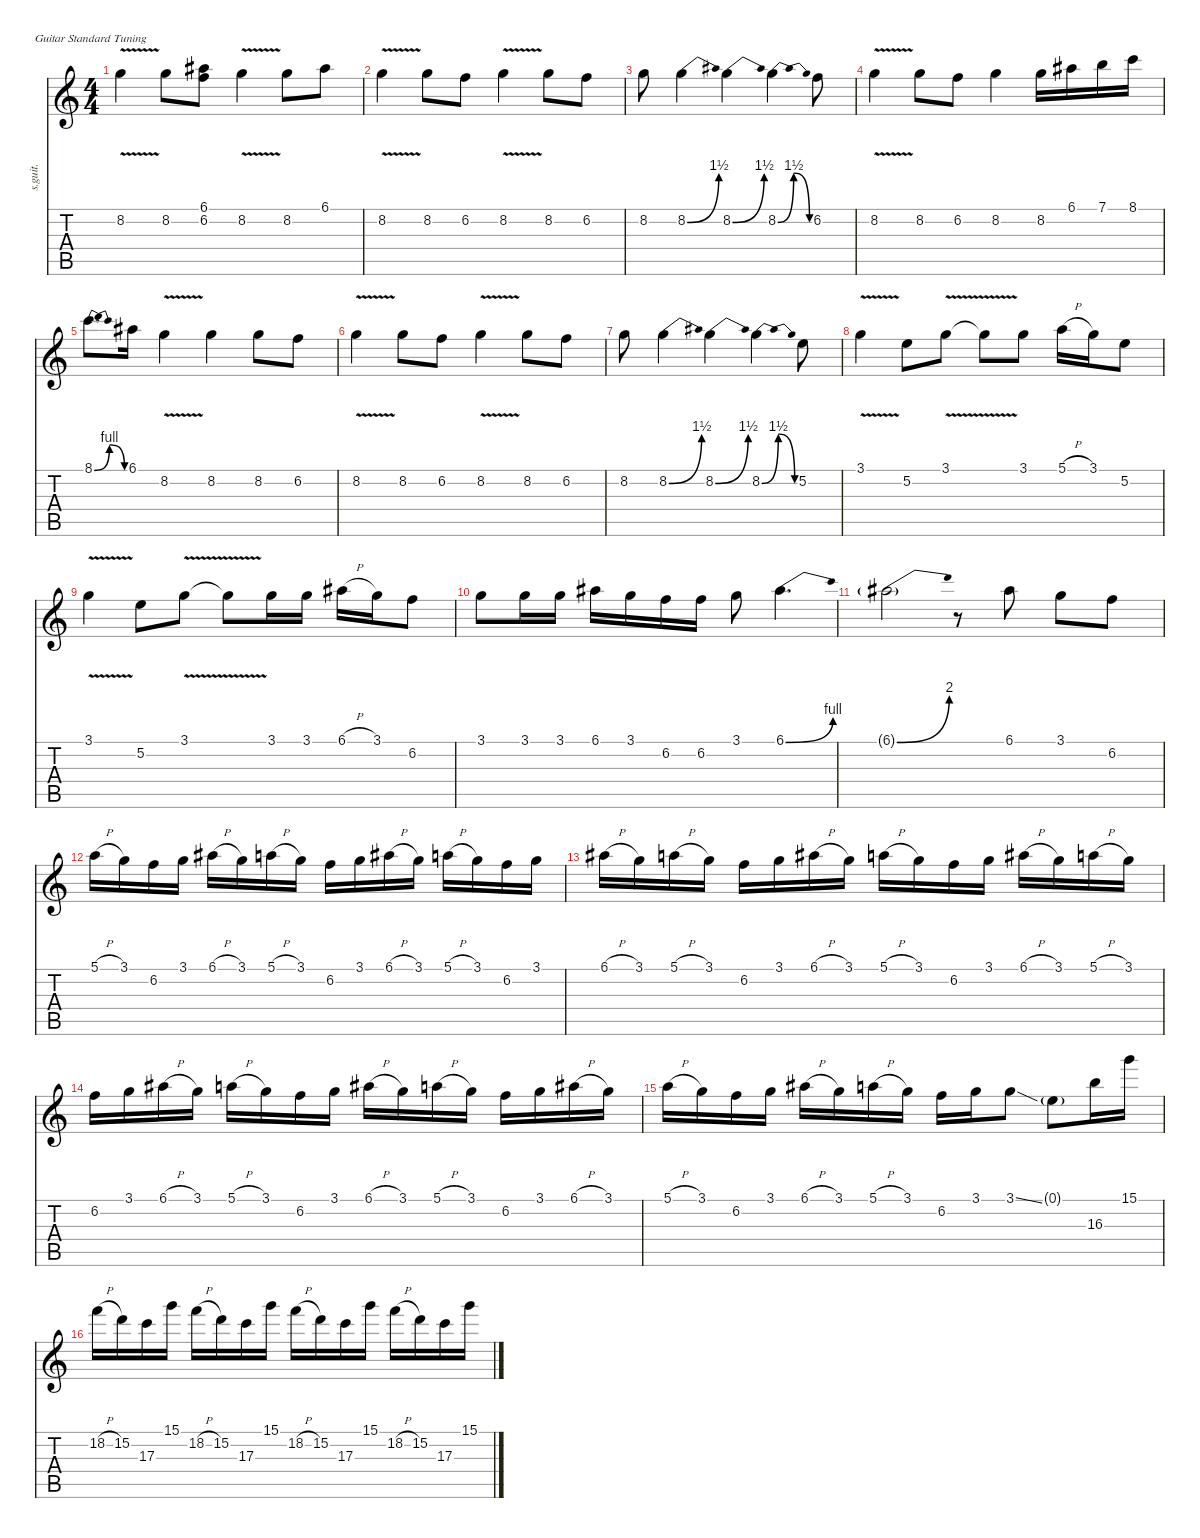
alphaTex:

\defaultSystemsLayout 4
\hideDynamics
\bracketExtendMode nobrackets
\track ("Allen Collins (Lead Guitar-Right Stereo)" "s.guit.") {instrument distortionguitar}
\staff {score tabs}
\tuning (E4 B3 G3 D3 A2 E2)
\ts (4 4)
\tempo (150 hide)
\clef g2
\ks c
8.2{v}.4{lyrics (0 "") lyrics (1 "") lyrics (2 "") lyrics (3 "") lyrics (4 "") dy f} 8.2.8{lyrics (0 "") lyrics (1 "") lyrics (2 "") lyrics (3 "") lyrics (4 "")} (6.1{acc #} 6.2).8{lyrics (0 "") lyrics (1 "") lyrics (2 "") lyrics (3 "") lyrics (4 "")} 8.2{v}.4{lyrics (0 "") lyrics (1 "") lyrics (2 "") lyrics (3 "") lyrics (4 "")} 8.2.8{lyrics (0 "") lyrics (1 "") lyrics (2 "") lyrics (3 "") lyrics (4 "")} 6.1{acc #}.8{lyrics (0 "") lyrics (1 "") lyrics (2 "") lyrics (3 "") lyrics (4 "")} |
8.2{v}.4{lyrics (0 "") lyrics (1 "") lyrics (2 "") lyrics (3 "") lyrics (4 "")} 8.2.8{lyrics (0 "") lyrics (1 "") lyrics (2 "") lyrics (3 "") lyrics (4 "")} 6.2.8{lyrics (0 "") lyrics (1 "") lyrics (2 "") lyrics (3 "") lyrics (4 "")} 8.2{v}.4{lyrics (0 "") lyrics (1 "") lyrics (2 "") lyrics (3 "") lyrics (4 "")} 8.2.8{lyrics (0 "") lyrics (1 "") lyrics (2 "") lyrics (3 "") lyrics (4 "")} 6.2.8{lyrics (0 "") lyrics (1 "") lyrics (2 "") lyrics (3 "") lyrics (4 "")} |
8.2.8{lyrics (0 "") lyrics (1 "") lyrics (2 "") lyrics (3 "") lyrics (4 "")} 8.2{be (bend 0 0 30 6)}.4{lyrics (0 "") lyrics (1 "") lyrics (2 "") lyrics (3 "") lyrics (4 "")} 8.2{be (bend 0 0 30 6)}.4{lyrics (0 "") lyrics (1 "") lyrics (2 "") lyrics (3 "") lyrics (4 "")} 8.2{be (bendrelease 0 0 30 6 30 6 60 0)}.4{lyrics (0 "") lyrics (1 "") lyrics (2 "") lyrics (3 "") lyrics (4 "")} 6.2.8{lyrics (0 "") lyrics (1 "") lyrics (2 "") lyrics (3 "") lyrics (4 "")} |
8.2{v}.4{lyrics (0 "") lyrics (1 "") lyrics (2 "") lyrics (3 "") lyrics (4 "")} 8.2.8{lyrics (0 "") lyrics (1 "") lyrics (2 "") lyrics (3 "") lyrics (4 "")} 6.2.8{lyrics (0 "") lyrics (1 "") lyrics (2 "") lyrics (3 "") lyrics (4 "")} 8.2.4{lyrics (0 "") lyrics (1 "") lyrics (2 "") lyrics (3 "") lyrics (4 "")} 8.2.16{lyrics (0 "") lyrics (1 "") lyrics (2 "") lyrics (3 "") lyrics (4 "")} 6.1{acc #}.16{lyrics (0 "") lyrics (1 "") lyrics (2 "") lyrics (3 "") lyrics (4 "")} 7.1.16{lyrics (0 "") lyrics (1 "") lyrics (2 "") lyrics (3 "") lyrics (4 "")} 8.1.16{lyrics (0 "") lyrics (1 "") lyrics (2 "") lyrics (3 "") lyrics (4 "")} |
8.1{be (bendrelease 0 0 30 4 30 4 60 0)}.8{d lyrics (0 "") lyrics (1 "") lyrics (2 "") lyrics (3 "") lyrics (4 "")} 6.1{acc #}.16{lyrics (0 "") lyrics (1 "") lyrics (2 "") lyrics (3 "") lyrics (4 "")} 8.2{v}.4{lyrics (0 "") lyrics (1 "") lyrics (2 "") lyrics (3 "") lyrics (4 "")} 8.2.4{lyrics (0 "") lyrics (1 "") lyrics (2 "") lyrics (3 "") lyrics (4 "")} 8.2.8{lyrics (0 "") lyrics (1 "") lyrics (2 "") lyrics (3 "") lyrics (4 "")} 6.2.8{lyrics (0 "") lyrics (1 "") lyrics (2 "") lyrics (3 "") lyrics (4 "")} |
8.2{v}.4{lyrics (0 "") lyrics (1 "") lyrics (2 "") lyrics (3 "") lyrics (4 "")} 8.2.8{lyrics (0 "") lyrics (1 "") lyrics (2 "") lyrics (3 "") lyrics (4 "")} 6.2.8{lyrics (0 "") lyrics (1 "") lyrics (2 "") lyrics (3 "") lyrics (4 "")} 8.2{v}.4{lyrics (0 "") lyrics (1 "") lyrics (2 "") lyrics (3 "") lyrics (4 "")} 8.2.8{lyrics (0 "") lyrics (1 "") lyrics (2 "") lyrics (3 "") lyrics (4 "")} 6.2.8{lyrics (0 "") lyrics (1 "") lyrics (2 "") lyrics (3 "") lyrics (4 "")} |
8.2.8{lyrics (0 "") lyrics (1 "") lyrics (2 "") lyrics (3 "") lyrics (4 "")} 8.2{be (bend 0 0 30 6)}.4{lyrics (0 "") lyrics (1 "") lyrics (2 "") lyrics (3 "") lyrics (4 "")} 8.2{be (bend 0 0 30 6)}.4{lyrics (0 "") lyrics (1 "") lyrics (2 "") lyrics (3 "") lyrics (4 "")} 8.2{be (bendrelease 0 0 30 6 45 6 60 0)}.4{lyrics (0 "") lyrics (1 "") lyrics (2 "") lyrics (3 "") lyrics (4 "")} 5.2.8{lyrics (0 "") lyrics (1 "") lyrics (2 "") lyrics (3 "") lyrics (4 "")} |
3.1{v}.4{lyrics (0 "") lyrics (1 "") lyrics (2 "") lyrics (3 "") lyrics (4 "")} 5.2.8{lyrics (0 "") lyrics (1 "") lyrics (2 "") lyrics (3 "") lyrics (4 "")} 3.1{v}.8{lyrics (0 "") lyrics (1 "") lyrics (2 "") lyrics (3 "") lyrics (4 "")} 3.1{t}.8{lyrics (0 "") lyrics (1 "") lyrics (2 "") lyrics (3 "") lyrics (4 "")} 3.1.8{lyrics (0 "") lyrics (1 "") lyrics (2 "") lyrics (3 "") lyrics (4 "")} 5.1{h}.16{lyrics (0 "") lyrics (1 "") lyrics (2 "") lyrics (3 "") lyrics (4 "")} 3.1.16{lyrics (0 "") lyrics (1 "") lyrics (2 "") lyrics (3 "") lyrics (4 "")} 5.2.8{lyrics (0 "") lyrics (1 "") lyrics (2 "") lyrics (3 "") lyrics (4 "")} |
3.1{v}.4{lyrics (0 "") lyrics (1 "") lyrics (2 "") lyrics (3 "") lyrics (4 "")} 5.2.8{lyrics (0 "") lyrics (1 "") lyrics (2 "") lyrics (3 "") lyrics (4 "")} 3.1{v}.8{lyrics (0 "") lyrics (1 "") lyrics (2 "") lyrics (3 "") lyrics (4 "")} 3.1{t}.8{lyrics (0 "") lyrics (1 "") lyrics (2 "") lyrics (3 "") lyrics (4 "")} 3.1.16{lyrics (0 "") lyrics (1 "") lyrics (2 "") lyrics (3 "") lyrics (4 "")} 3.1.16{lyrics (0 "") lyrics (1 "") lyrics (2 "") lyrics (3 "") lyrics (4 "")} 6.1{h acc #}.16{lyrics (0 "") lyrics (1 "") lyrics (2 "") lyrics (3 "") lyrics (4 "")} 3.1.16{lyrics (0 "") lyrics (1 "") lyrics (2 "") lyrics (3 "") lyrics (4 "")} 6.2.8{lyrics (0 "") lyrics (1 "") lyrics (2 "") lyrics (3 "") lyrics (4 "")} |
3.1.8{lyrics (0 "") lyrics (1 "") lyrics (2 "") lyrics (3 "") lyrics (4 "")} 3.1.16{lyrics (0 "") lyrics (1 "") lyrics (2 "") lyrics (3 "") lyrics (4 "")} 3.1.16{lyrics (0 "") lyrics (1 "") lyrics (2 "") lyrics (3 "") lyrics (4 "")} 6.1{acc #}.16{lyrics (0 "") lyrics (1 "") lyrics (2 "") lyrics (3 "") lyrics (4 "")} 3.1.16{lyrics (0 "") lyrics (1 "") lyrics (2 "") lyrics (3 "") lyrics (4 "")} 6.2.16{lyrics (0 "") lyrics (1 "") lyrics (2 "") lyrics (3 "") lyrics (4 "")} 6.2.16{lyrics (0 "") lyrics (1 "") lyrics (2 "") lyrics (3 "") lyrics (4 "")} 3.1.8{lyrics (0 "") lyrics (1 "") lyrics (2 "") lyrics (3 "") lyrics (4 "")} 6.1{be (bend 0 0 60 4) acc #}.4{d lyrics (0 "") lyrics (1 "") lyrics (2 "") lyrics (3 "") lyrics (4 "")} |
6.1{be (bend 0 0 60 8) g acc #}.2{lyrics (0 "") lyrics (1 "") lyrics (2 "") lyrics (3 "") lyrics (4 "") dy mp} r.8 6.1{acc #}.8{lyrics (0 "") lyrics (1 "") lyrics (2 "") lyrics (3 "") lyrics (4 "") dy f} 3.1.8{lyrics (0 "") lyrics (1 "") lyrics (2 "") lyrics (3 "") lyrics (4 "")} 6.2.8{lyrics (0 "") lyrics (1 "") lyrics (2 "") lyrics (3 "") lyrics (4 "")} |
5.1{h}.16{lyrics (0 "") lyrics (1 "") lyrics (2 "") lyrics (3 "") lyrics (4 "")} 3.1.16{lyrics (0 "") lyrics (1 "") lyrics (2 "") lyrics (3 "") lyrics (4 "")} 6.2.16{lyrics (0 "") lyrics (1 "") lyrics (2 "") lyrics (3 "") lyrics (4 "")} 3.1.16{lyrics (0 "") lyrics (1 "") lyrics (2 "") lyrics (3 "") lyrics (4 "")} 6.1{h acc #}.16{lyrics (0 "") lyrics (1 "") lyrics (2 "") lyrics (3 "") lyrics (4 "")} 3.1.16{lyrics (0 "") lyrics (1 "") lyrics (2 "") lyrics (3 "") lyrics (4 "")} 5.1{h}.16{lyrics (0 "") lyrics (1 "") lyrics (2 "") lyrics (3 "") lyrics (4 "")} 3.1.16{lyrics (0 "") lyrics (1 "") lyrics (2 "") lyrics (3 "") lyrics (4 "")} 6.2.16{lyrics (0 "") lyrics (1 "") lyrics (2 "") lyrics (3 "") lyrics (4 "")} 3.1.16{lyrics (0 "") lyrics (1 "") lyrics (2 "") lyrics (3 "") lyrics (4 "")} 6.1{h acc #}.16{lyrics (0 "") lyrics (1 "") lyrics (2 "") lyrics (3 "") lyrics (4 "")} 3.1.16{lyrics (0 "") lyrics (1 "") lyrics (2 "") lyrics (3 "") lyrics (4 "")} 5.1{h}.16{lyrics (0 "") lyrics (1 "") lyrics (2 "") lyrics (3 "") lyrics (4 "")} 3.1.16{lyrics (0 "") lyrics (1 "") lyrics (2 "") lyrics (3 "") lyrics (4 "")} 6.2.16{lyrics (0 "") lyrics (1 "") lyrics (2 "") lyrics (3 "") lyrics (4 "")} 3.1.16{lyrics (0 "") lyrics (1 "") lyrics (2 "") lyrics (3 "") lyrics (4 "")} |
6.1{h acc #}.16{lyrics (0 "") lyrics (1 "") lyrics (2 "") lyrics (3 "") lyrics (4 "")} 3.1.16{lyrics (0 "") lyrics (1 "") lyrics (2 "") lyrics (3 "") lyrics (4 "")} 5.1{h}.16{lyrics (0 "") lyrics (1 "") lyrics (2 "") lyrics (3 "") lyrics (4 "")} 3.1.16{lyrics (0 "") lyrics (1 "") lyrics (2 "") lyrics (3 "") lyrics (4 "")} 6.2.16{lyrics (0 "") lyrics (1 "") lyrics (2 "") lyrics (3 "") lyrics (4 "")} 3.1.16{lyrics (0 "") lyrics (1 "") lyrics (2 "") lyrics (3 "") lyrics (4 "")} 6.1{h acc #}.16{lyrics (0 "") lyrics (1 "") lyrics (2 "") lyrics (3 "") lyrics (4 "")} 3.1.16{lyrics (0 "") lyrics (1 "") lyrics (2 "") lyrics (3 "") lyrics (4 "")} 5.1{h}.16{lyrics (0 "") lyrics (1 "") lyrics (2 "") lyrics (3 "") lyrics (4 "")} 3.1.16{lyrics (0 "") lyrics (1 "") lyrics (2 "") lyrics (3 "") lyrics (4 "")} 6.2.16{lyrics (0 "") lyrics (1 "") lyrics (2 "") lyrics (3 "") lyrics (4 "")} 3.1.16{lyrics (0 "") lyrics (1 "") lyrics (2 "") lyrics (3 "") lyrics (4 "")} 6.1{h acc #}.16{lyrics (0 "") lyrics (1 "") lyrics (2 "") lyrics (3 "") lyrics (4 "")} 3.1.16{lyrics (0 "") lyrics (1 "") lyrics (2 "") lyrics (3 "") lyrics (4 "")} 5.1{h}.16{lyrics (0 "") lyrics (1 "") lyrics (2 "") lyrics (3 "") lyrics (4 "")} 3.1.16{lyrics (0 "") lyrics (1 "") lyrics (2 "") lyrics (3 "") lyrics (4 "")} |
6.2.16{lyrics (0 "") lyrics (1 "") lyrics (2 "") lyrics (3 "") lyrics (4 "")} 3.1.16{lyrics (0 "") lyrics (1 "") lyrics (2 "") lyrics (3 "") lyrics (4 "")} 6.1{h acc #}.16{lyrics (0 "") lyrics (1 "") lyrics (2 "") lyrics (3 "") lyrics (4 "")} 3.1.16{lyrics (0 "") lyrics (1 "") lyrics (2 "") lyrics (3 "") lyrics (4 "")} 5.1{h}.16{lyrics (0 "") lyrics (1 "") lyrics (2 "") lyrics (3 "") lyrics (4 "")} 3.1.16{lyrics (0 "") lyrics (1 "") lyrics (2 "") lyrics (3 "") lyrics (4 "")} 6.2.16{lyrics (0 "") lyrics (1 "") lyrics (2 "") lyrics (3 "") lyrics (4 "")} 3.1.16{lyrics (0 "") lyrics (1 "") lyrics (2 "") lyrics (3 "") lyrics (4 "")} 6.1{h acc #}.16{lyrics (0 "") lyrics (1 "") lyrics (2 "") lyrics (3 "") lyrics (4 "")} 3.1.16{lyrics (0 "") lyrics (1 "") lyrics (2 "") lyrics (3 "") lyrics (4 "")} 5.1{h}.16{lyrics (0 "") lyrics (1 "") lyrics (2 "") lyrics (3 "") lyrics (4 "")} 3.1.16{lyrics (0 "") lyrics (1 "") lyrics (2 "") lyrics (3 "") lyrics (4 "")} 6.2.16{lyrics (0 "") lyrics (1 "") lyrics (2 "") lyrics (3 "") lyrics (4 "")} 3.1.16{lyrics (0 "") lyrics (1 "") lyrics (2 "") lyrics (3 "") lyrics (4 "")} 6.1{h acc #}.16{lyrics (0 "") lyrics (1 "") lyrics (2 "") lyrics (3 "") lyrics (4 "")} 3.1.16{lyrics (0 "") lyrics (1 "") lyrics (2 "") lyrics (3 "") lyrics (4 "")} |
5.1{h}.16{lyrics (0 "") lyrics (1 "") lyrics (2 "") lyrics (3 "") lyrics (4 "")} 3.1.16{lyrics (0 "") lyrics (1 "") lyrics (2 "") lyrics (3 "") lyrics (4 "")} 6.2.16{lyrics (0 "") lyrics (1 "") lyrics (2 "") lyrics (3 "") lyrics (4 "")} 3.1.16{lyrics (0 "") lyrics (1 "") lyrics (2 "") lyrics (3 "") lyrics (4 "")} 6.1{h acc #}.16{lyrics (0 "") lyrics (1 "") lyrics (2 "") lyrics (3 "") lyrics (4 "")} 3.1.16{lyrics (0 "") lyrics (1 "") lyrics (2 "") lyrics (3 "") lyrics (4 "")} 5.1{h}.16{lyrics (0 "") lyrics (1 "") lyrics (2 "") lyrics (3 "") lyrics (4 "")} 3.1.16{lyrics (0 "") lyrics (1 "") lyrics (2 "") lyrics (3 "") lyrics (4 "")} 6.2.16{lyrics (0 "") lyrics (1 "") lyrics (2 "") lyrics (3 "") lyrics (4 "")} 3.1.16{lyrics (0 "") lyrics (1 "") lyrics (2 "") lyrics (3 "") lyrics (4 "")} 3.1{ss}.8{lyrics (0 "") lyrics (1 "") lyrics (2 "") lyrics (3 "") lyrics (4 "")} 0.1{g}.8{lyrics (0 "") lyrics (1 "") lyrics (2 "") lyrics (3 "") lyrics (4 "") dy mp} 16.3.16{lyrics (0 "") lyrics (1 "") lyrics (2 "") lyrics (3 "") lyrics (4 "") dy f} 15.1.16{lyrics (0 "") lyrics (1 "") lyrics (2 "") lyrics (3 "") lyrics (4 "")} |
18.2{h}.16{lyrics (0 "") lyrics (1 "") lyrics (2 "") lyrics (3 "") lyrics (4 "")} 15.2.16{lyrics (0 "") lyrics (1 "") lyrics (2 "") lyrics (3 "") lyrics (4 "")} 17.3.16{lyrics (0 "") lyrics (1 "") lyrics (2 "") lyrics (3 "") lyrics (4 "")} 15.1.16{lyrics (0 "") lyrics (1 "") lyrics (2 "") lyrics (3 "") lyrics (4 "")} 18.2{h}.16{lyrics (0 "") lyrics (1 "") lyrics (2 "") lyrics (3 "") lyrics (4 "")} 15.2.16{lyrics (0 "") lyrics (1 "") lyrics (2 "") lyrics (3 "") lyrics (4 "")} 17.3.16{lyrics (0 "") lyrics (1 "") lyrics (2 "") lyrics (3 "") lyrics (4 "")} 15.1.16{lyrics (0 "") lyrics (1 "") lyrics (2 "") lyrics (3 "") lyrics (4 "")} 18.2{h}.16{lyrics (0 "") lyrics (1 "") lyrics (2 "") lyrics (3 "") lyrics (4 "")} 15.2.16{lyrics (0 "") lyrics (1 "") lyrics (2 "") lyrics (3 "") lyrics (4 "")} 17.3.16{lyrics (0 "") lyrics (1 "") lyrics (2 "") lyrics (3 "") lyrics (4 "")} 15.1.16{lyrics (0 "") lyrics (1 "") lyrics (2 "") lyrics (3 "") lyrics (4 "")} 18.2{h}.16{lyrics (0 "") lyrics (1 "") lyrics (2 "") lyrics (3 "") lyrics (4 "")} 15.2.16{lyrics (0 "") lyrics (1 "") lyrics (2 "") lyrics (3 "") lyrics (4 "")} 17.3.16{lyrics (0 "") lyrics (1 "") lyrics (2 "") lyrics (3 "") lyrics (4 "")} 15.1.16{lyrics (0 "") lyrics (1 "") lyrics (2 "") lyrics (3 "") lyrics (4 "")}
